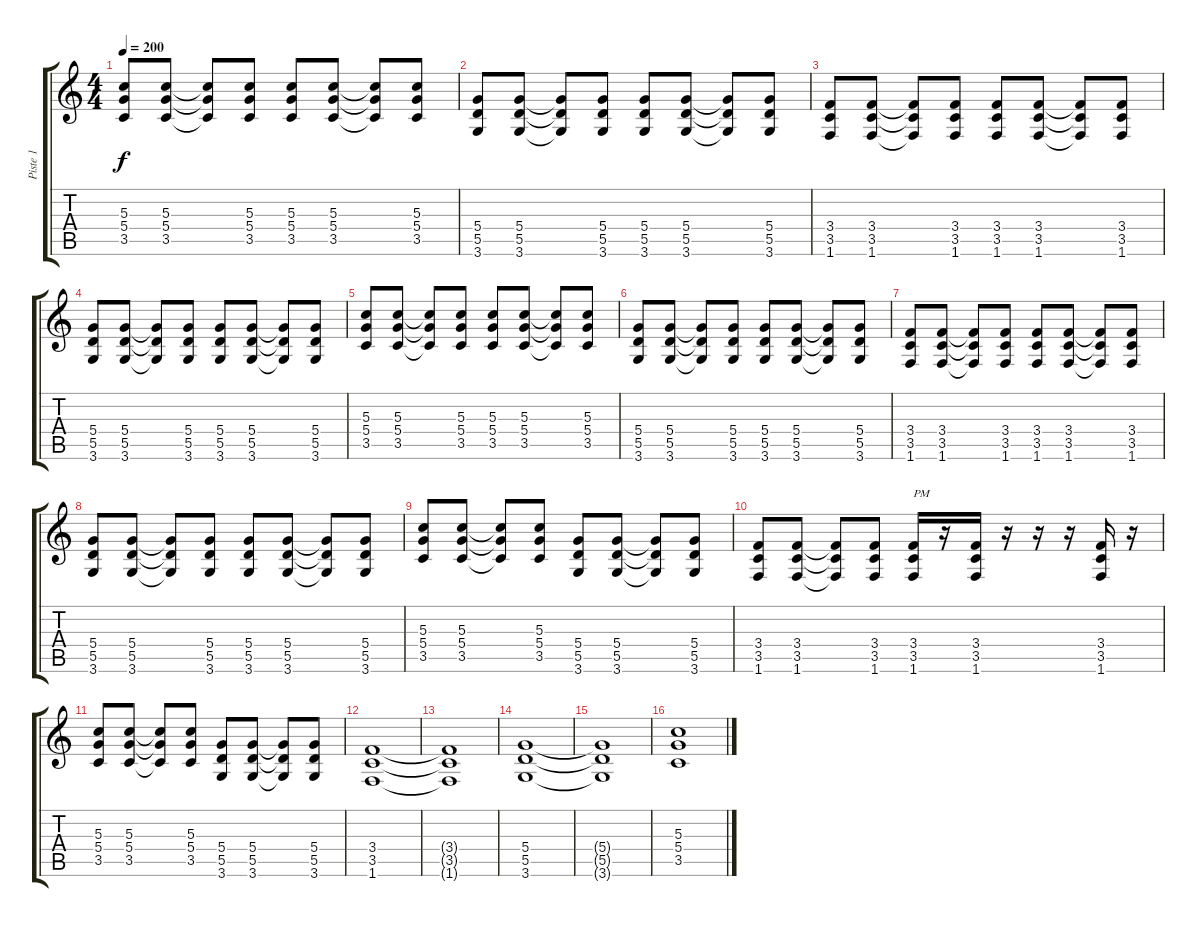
\track ("Piste 1" "Piste 1") {instrument distortionguitar}
\staff {score tabs}
\tuning (E4 B3 G3 D3 A2 E2) {hide}
\ts (4 4)
\tempo 200
\clef g2
\ks c
(5.3 5.4 3.5).8{dy f} (5.3 5.4 3.5).8 (5.3{t} 5.4{t} 3.5{t}).8 (5.3 5.4 3.5).8 (5.3 5.4 3.5).8 (5.3 5.4 3.5).8 (5.3{t} 5.4{t} 3.5{t}).8 (5.3 5.4 3.5).8 |
(5.4 5.5 3.6).8 (5.4 5.5 3.6).8 (5.4{t} 5.5{t} 3.6{t}).8 (5.4 5.5 3.6).8 (5.4 5.5 3.6).8 (5.4 5.5 3.6).8 (5.4{t} 5.5{t} 3.6{t}).8 (5.4 5.5 3.6).8 |
(3.4 3.5 1.6).8 (3.4 3.5 1.6).8 (3.4{t} 3.5{t} 1.6{t}).8 (3.4 3.5 1.6).8 (3.4 3.5 1.6).8 (3.4 3.5 1.6).8 (3.4{t} 3.5{t} 1.6{t}).8 (3.4 3.5 1.6).8 |
(5.4 5.5 3.6).8 (5.4 5.5 3.6).8 (5.4{t} 5.5{t} 3.6{t}).8 (5.4 5.5 3.6).8 (5.4 5.5 3.6).8 (5.4 5.5 3.6).8 (5.4{t} 5.5{t} 3.6{t}).8 (5.4 5.5 3.6).8 |
(5.3 5.4 3.5).8 (5.3 5.4 3.5).8 (5.3{t} 5.4{t} 3.5{t}).8 (5.3 5.4 3.5).8 (5.3 5.4 3.5).8 (5.3 5.4 3.5).8 (5.3{t} 5.4{t} 3.5{t}).8 (5.3 5.4 3.5).8 |
(5.4 5.5 3.6).8 (5.4 5.5 3.6).8 (5.4{t} 5.5{t} 3.6{t}).8 (5.4 5.5 3.6).8 (5.4 5.5 3.6).8 (5.4 5.5 3.6).8 (5.4{t} 5.5{t} 3.6{t}).8 (5.4 5.5 3.6).8 |
(3.4 3.5 1.6).8 (3.4 3.5 1.6).8 (3.4{t} 3.5{t} 1.6{t}).8 (3.4 3.5 1.6).8 (3.4 3.5 1.6).8 (3.4 3.5 1.6).8 (3.4{t} 3.5{t} 1.6{t}).8 (3.4 3.5 1.6).8 |
(5.4 5.5 3.6).8 (5.4 5.5 3.6).8 (5.4{t} 5.5{t} 3.6{t}).8 (5.4 5.5 3.6).8 (5.4 5.5 3.6).8 (5.4 5.5 3.6).8 (5.4{t} 5.5{t} 3.6{t}).8 (5.4 5.5 3.6).8 |
(5.3 5.4 3.5).8 (5.3 5.4 3.5).8 (5.3{t} 5.4{t} 3.5{t}).8 (5.3 5.4 3.5).8 (5.4 5.5 3.6).8 (5.4 5.5 3.6).8 (5.4{t} 5.5{t} 3.6{t}).8 (5.4 5.5 3.6).8 |
(3.4 3.5 1.6).8 (3.4 3.5 1.6).8 (3.4{t} 3.5{t} 1.6{t}).8 (3.4 3.5 1.6).8 (3.4 3.5 1.6).16{txt "PM"} r.16 (3.4 3.5 1.6).16 r.16 r.16 r.16 (3.4 3.5 1.6).16 r.16 |
(5.3 5.4 3.5).8 (5.3 5.4 3.5).8 (5.3{t} 5.4{t} 3.5{t}).8 (5.3 5.4 3.5).8 (5.4 5.5 3.6).8 (5.4 5.5 3.6).8 (5.4{t} 5.5{t} 3.6{t}).8 (5.4 5.5 3.6).8 |
(3.4 3.5 1.6).1 |
(3.4{t} 3.5{t} 1.6{t}).1 |
(5.4 5.5 3.6).1 |
(5.4{t} 5.5{t} 3.6{t}).1 |
(5.3 5.4 3.5).1
